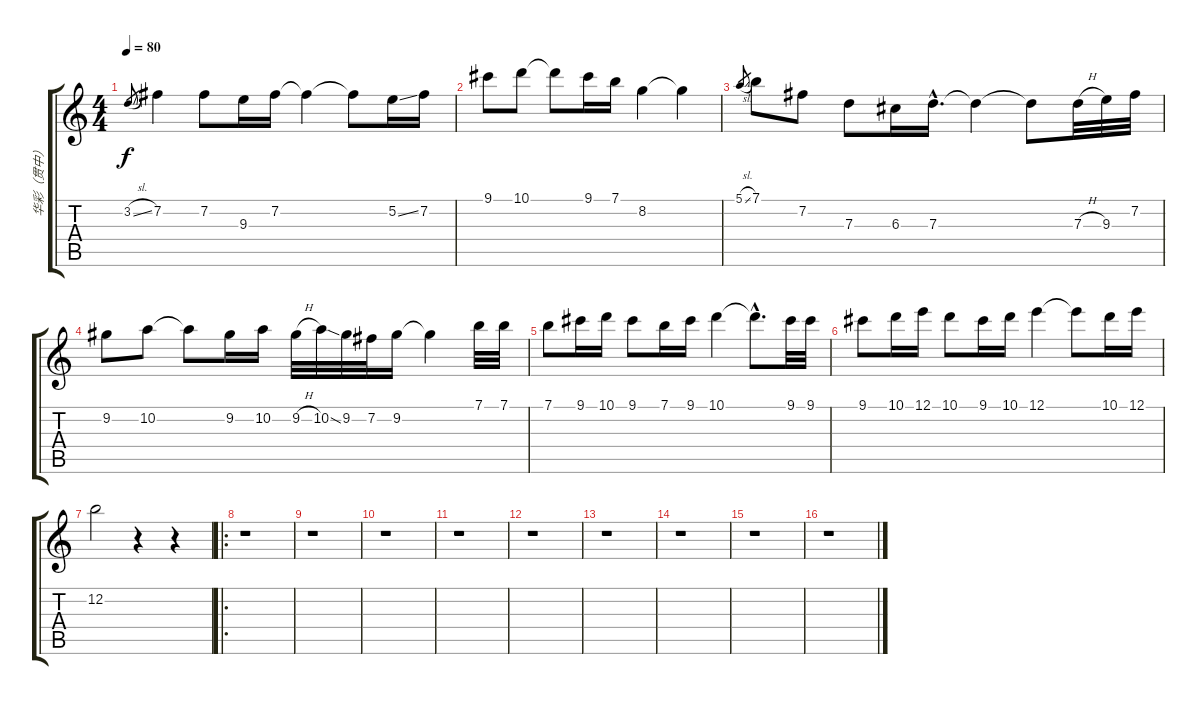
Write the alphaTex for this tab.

\track ("华彩（贯中）" "华彩（贯中）") {instrument overdrivenguitar}
\staff {score tabs}
\tuning (E4 B3 G3 D3 A2 E2) {hide}
\ts (4 4)
\tempo 80
\clef g2
\ks c
3.2{sl}.8{gr dy f instrument overdrivenguitar} 7.2.4 7.2.8 9.3.16 7.2.16 7.2{t}.4 7.2{t}.8 5.2{ss}.16 7.2.16 |
9.1.8 10.1.8 10.1{t}.8 9.1.16 7.1.16 8.2.4 8.2{t}.4 |
5.1{sl}.8{gr} 7.1.8 7.2.8 7.3.8 6.3.16 7.3{hac}.16{d} 7.3{t}.4 7.3{t}.8 7.3{h}.32 9.3.32 7.2.32 |
9.2.8 10.2.8 10.2{t}.8 9.2.16 10.2.16 9.2{h}.32 10.2{ss}.32 9.2.32 7.2.32 9.2.16 9.2{t}.4 7.1.32 7.1.32 |
7.1.8 9.1.16 10.1.16 9.1.8 7.1.16 9.1.16 10.1.4 10.1{hac t}.8{d} 9.1.32 9.1.32 |
9.1.8 10.1.16 12.1.16 10.1.8 9.1.16 10.1.16 12.1.4 12.1{t}.8 10.1.16 12.1.16 |
12.2.2 r.4 r.4 |
\ro
r.1 |
r.1 |
r.1 |
r.1 |
r.1 |
r.1 |
r.1 |
r.1 |
r.1
